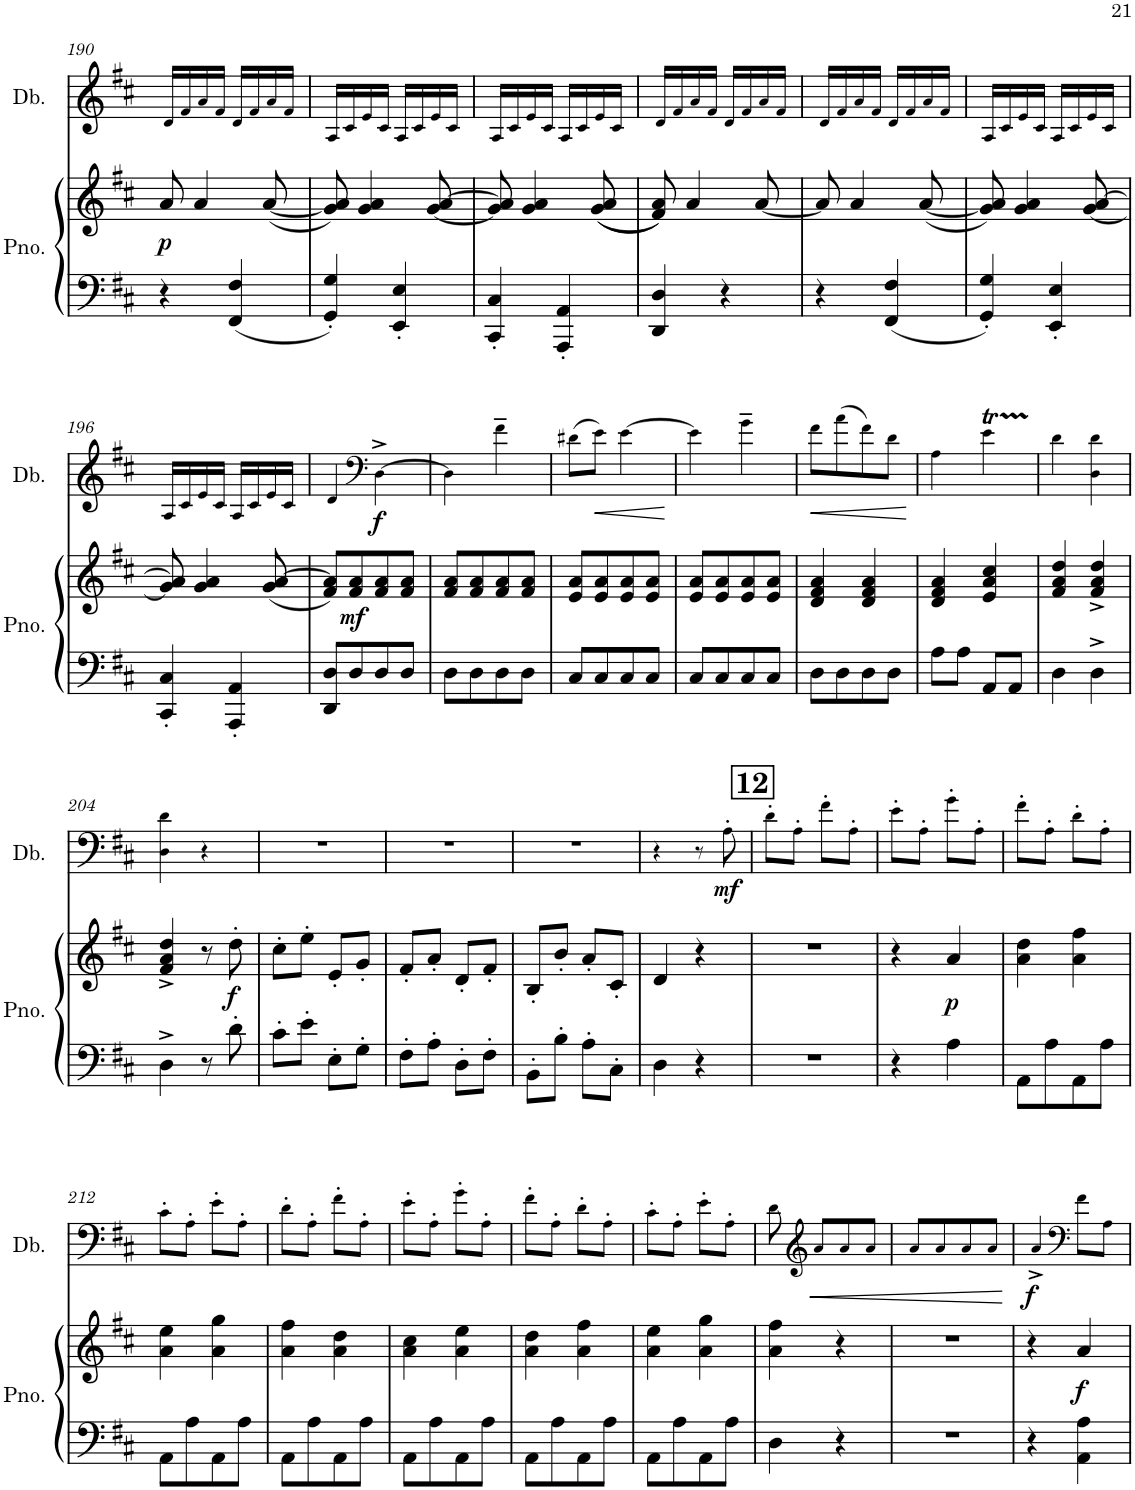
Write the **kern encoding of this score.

**kern	**kern	**dynam	**kern	**dynam
*part2	*part2	*part2	*part1	*part1
*staff3	*staff2	*staff2/3	*staff1	*staff1
*I"Piano	*	*	*I"Double Bass	*
*I'Pno.	*	*	*I'Db.	*
!!LO:PB:g=z
*clefF4	*clefG2	*	*clefG2	*
*	*	*	*Trd7c12	*
*k[f#c#]	*k[f#c#]	*	*k[f#c#]	*
*M2/4	*M2/4	*	*M2/4	*
=190	=190	=190	=190	=190
!	!	!LO:DY:b	!	!
4r	8a/	p	16d!/LL	.
.	.	.	16f#!/	.
.	4a/	.	16a!/	.
.	.	.	16f#!/JJ	.
4FF#/ 4F#/	.	.	16d!/LL	.
.	.	.	16f#!/	.
.	([8a/	.	16a!/	.
.	.	.	16f#!/JJ	.
=191	=191	=191	=191	=191
4GG/' 4G/'	8g/ 8a/])	.	16A!/LL	.
.	.	.	16c#!/	.
.	4g/ 4a/	.	16e!/	.
.	.	.	16c#!/JJ	.
4EE/' 4E/'	.	.	16A!/LL	.
.	.	.	16c#!/	.
.	[8g/ [8a/	.	16e!/	.
.	.	.	16c#!/JJ	.
=192	=192	=192	=192	=192
4CC#/' 4C#/'	8g/] 8a/]	.	16A!/LL	.
.	.	.	16c#!/	.
.	4g/ 4a/	.	16e!/	.
.	.	.	16c#!/JJ	.
4AAA/' 4AA/'	.	.	16A!/LL	.
.	.	.	16c#!/	.
.	((8g/ 8a/	.	16e!/	.
.	.	.	16c#!/JJ	.
=193	=193	=193	=193	=193
4DD/ 4D/	8f#/ 8a/))	.	16d!/LL	.
.	.	.	16f#!/	.
.	4a/	.	16a!/	.
.	.	.	16f#!/JJ	.
4r	.	.	16d!/LL	.
.	.	.	16f#!/	.
.	[8a/	.	16a!/	.
.	.	.	16f#!/JJ	.
=194	=194	=194	=194	=194
4r	8a/]	.	16d!/LL	.
.	.	.	16f#!/	.
.	4a/	.	16a!/	.
.	.	.	16f#!/JJ	.
4FF#/ 4F#/	.	.	16d!/LL	.
.	.	.	16f#!/	.
.	([8a/	.	16a!/	.
.	.	.	16f#!/JJ	.
=195	=195	=195	=195	=195
4GG/' 4G/'	8g/ 8a/])	.	16A!/LL	.
.	.	.	16c#!/	.
.	4g/ 4a/	.	16e!/	.
.	.	.	16c#!/JJ	.
4EE/' 4E/'	.	.	16A!/LL	.
.	.	.	16c#!/	.
.	[8g/ [8a/	.	16e!/	.
.	.	.	16c#!/JJ	.
!!LO:LB:g=z
=196	=196	=196	=196	=196
4CC#/' 4C#/'	8g/] 8a/]	.	16A!/LL	.
.	.	.	16c#!/	.
.	4g/ 4a/	.	16e!/	.
.	.	.	16c#!/JJ	.
4AAA/' 4AA/'	.	.	16A!/LL	.
.	.	.	16c#!/	.
.	(8g/ [8a/	.	16e!/	.
.	.	.	16c#!/JJ	.
=197	=197	=197	=197	=197
8DD/ 8D/L	8f#/ 8a/]L)	.	4d!/	.
!	!	!LO:DY:b	!	!
8D/	8f#/ 8a/	mf	.	.
*	*	*	*clefF4	*
!	!	!	!	!LO:DY:b
8D/	8f#/ 8a/	.	[4D^!\	f
8D/J	8f#/ 8a/J	.	.	.
=198	=198	=198	=198	=198
8D\L	8f#/ 8a/L	.	4D!\]	.
8D\	8f#/ 8a/	.	.	.
8D\	8f#/ 8a/	.	4f#~!\	.
8D\J	8f#/ 8a/J	.	.	.
=199	=199	=199	=199	=199
8C#/L	8e/ 8a/L	.	(8d#X!\L	.
!	!	!	!	!LO:HP:b
8C#/	8e/ 8a/	.	8e!\J)	<
8C#/	8e/ 8a/	.	[4e!\	.
8C#/J	8e/ 8a/J	.	.	.
.	.	.	.	[
=200	=200	=200	=200	=200
8C#/L	8e/ 8a/L	.	4e!\]	.
8C#/	8e/ 8a/	.	.	.
8C#/	8e/ 8a/	.	4g~!\	.
8C#/J	8e/ 8a/J	.	.	.
=201	=201	=201	=201	=201
!	!	!	!	!LO:HP:b
8D\L	4d/ 4f#/ 4a/	.	8f#!\L	<
8D\	.	.	(8a!\	.
8D\	4d/ 4f#/ 4a/	.	8f#!\)	.
8D\J	.	.	8d!\J	.
.	.	.	.	[
=202	=202	=202	=202	=202
8A\L	4d/ 4f#/ 4a/	.	4A!\	.
8A\J	.	.	.	.
8AA/L	4e/ 4a/ 4cc#/	.	4eT!\	.
8AA/J	.	.	.	.
=203	=203	=203	=203	=203
4D\	4f#/ 4a/ 4dd/	.	4d!\	.
4D^\	4f#/^ 4a/^ 4dd/^	.	4D!\ 4d!\	.
!!LO:LB:g=z
=204	=204	=204	=204	=204
4D^\	4f#/^ 4a/^ 4dd/^	.	4D!\ 4d!\	.
8r	8r	.	4r	.
!	!	!LO:DY:b	!	!
8d'\	8dd'\	f	.	.
=205	=205	=205	=205	=205
8c#'\L	8cc#'\L	.	2r	.
8e'\J	8ee'\J	.	.	.
8E'\L	8e'/L	.	.	.
8G'\J	8g'/J	.	.	.
=206	=206	=206	=206	=206
8F#'\L	8f#'/L	.	2r	.
8A'\J	8a'/J	.	.	.
8D'\L	8d'/L	.	.	.
8F#'\J	8f#'/J	.	.	.
=207	=207	=207	=207	=207
8BB'\L	8B'/L	.	2r	.
8B'\J	8b'/J	.	.	.
8A'\L	8a'/L	.	.	.
8C#'\J	8c#'/J	.	.	.
=208	=208	=208	=208	=208
4D\	4d/	.	4r	.
4r	4r	.	8r	.
!	!	!	!	!LO:DY:b
.	.	.	8A'!\	mf
!!LO:REH:place=s1:a:B:cj:fs=14:t=12
=209	=209	=209	=209	=209
2r	2r	.	8d'!\L	.
.	.	.	8A'!\J	.
.	.	.	8f#'!\L	.
.	.	.	8A'!\J	.
=210	=210	=210	=210	=210
4r	4r	.	8e'!\L	.
.	.	.	8A'!\J	.
!	!	!LO:DY:b	!	!
4A\	4a/	p	8g'!\L	.
.	.	.	8A'!\J	.
=211	=211	=211	=211	=211
8AA\L	4a\ 4dd\	.	8f#'!\L	.
8A\	.	.	8A'!\J	.
8AA\	4a\ 4ff#\	.	8d'!\L	.
8A\J	.	.	8A'!\J	.
!!LO:LB:g=z
=212	=212	=212	=212	=212
8AA\L	4a\ 4ee\	.	8c#'!\L	.
8A\	.	.	8A'!\J	.
8AA\	4a\ 4gg\	.	8e'!\L	.
8A\J	.	.	8A'!\J	.
=213	=213	=213	=213	=213
8AA\L	4a\ 4ff#\	.	8d'!\L	.
8A\	.	.	8A'!\J	.
8AA\	4a\ 4dd\	.	8f#'!\L	.
8A\J	.	.	8A'!\J	.
=214	=214	=214	=214	=214
8AA\L	4a\ 4cc#\	.	8e'!\L	.
8A\	.	.	8A'!\J	.
8AA\	4a\ 4ee\	.	8g'!\L	.
8A\J	.	.	8A'!\J	.
=215	=215	=215	=215	=215
8AA\L	4a\ 4dd\	.	8f#'!\L	.
8A\	.	.	8A'!\J	.
8AA\	4a\ 4ff#\	.	8d'!\L	.
8A\J	.	.	8A'!\J	.
=216	=216	=216	=216	=216
8AA\L	4a\ 4ee\	.	8c#'!\L	.
8A\	.	.	8A'!\J	.
8AA\	4a\ 4gg\	.	8e'!\L	.
8A\J	.	.	8A'!\J	.
=217	=217	=217	=217	=217
4D\	4a\ 4ff#\	.	8d!\	.
*	*	*	*clefG2	*
!	!	!	!	!LO:HP:b
.	.	.	8a!/L	<
4r	4r	.	8a!/	.
.	.	.	8a!/J	.
=218	=218	=218	=218	=218
2r	2r	.	8a!/L	.
.	.	.	8a!/	.
.	.	.	8a!/	.
.	.	.	8a!/J	.
.	.	.	.	[
=219	=219	=219	=219	=219
!	!	!	!	!LO:DY:b
4r	4r	.	4a^!/	f
*	*	*	*clefF4	*
!	!	!LO:DY:b	!	!
4AA\ 4A\	4a/	f	8f#!\L	.
.	.	.	8A!\J	.
=	=	=	=	=
*-	*-	*-	*-	*-
